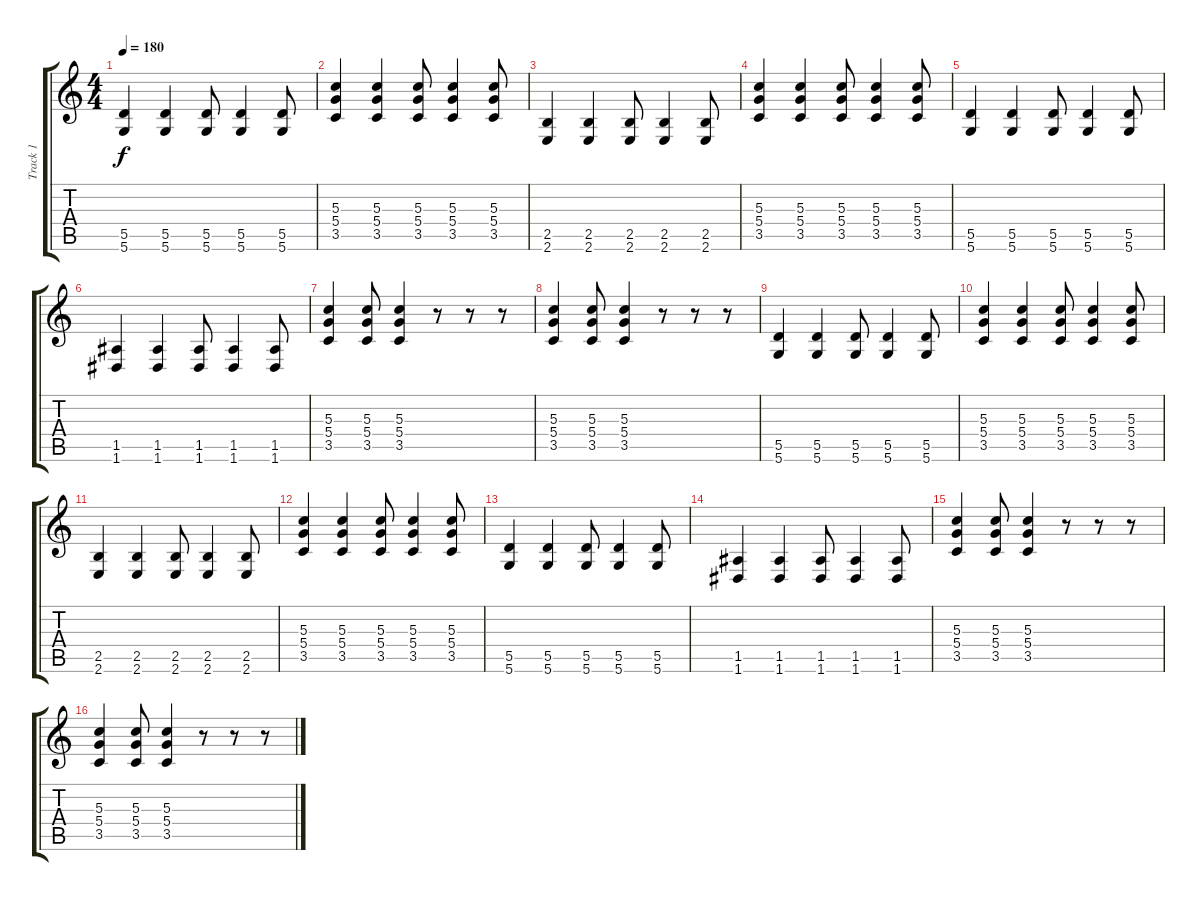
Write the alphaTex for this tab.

\track ("Track 1" "Track 1") {instrument distortionguitar}
\staff {score tabs}
\tuning (E4 B3 G3 D3 A2 D2) {hide}
\ts (4 4)
\tempo 180
\clef g2
\ks c
(5.5 5.6).4{dy f} (5.5 5.6).4 (5.5 5.6).8 (5.5 5.6).4 (5.5 5.6).8 |
(5.3 5.4 3.5).4 (5.3 5.4 3.5).4 (5.3 5.4 3.5).8 (5.3 5.4 3.5).4 (5.3 5.4 3.5).8 |
(2.5 2.6).4 (2.5 2.6).4 (2.5 2.6).8 (2.5 2.6).4 (2.5 2.6).8 |
(5.3 5.4 3.5).4 (5.3 5.4 3.5).4 (5.3 5.4 3.5).8 (5.3 5.4 3.5).4 (5.3 5.4 3.5).8 |
(5.5 5.6).4 (5.5 5.6).4 (5.5 5.6).8 (5.5 5.6).4 (5.5 5.6).8 |
(1.5 1.6).4 (1.5 1.6).4 (1.5 1.6).8 (1.5 1.6).4 (1.5 1.6).8 |
(5.3 5.4 3.5).4 (5.3 5.4 3.5).8 (5.3 5.4 3.5).4 r.8 r.8 r.8 |
(5.3 5.4 3.5).4 (5.3 5.4 3.5).8 (5.3 5.4 3.5).4 r.8 r.8 r.8 |
(5.5 5.6).4 (5.5 5.6).4 (5.5 5.6).8 (5.5 5.6).4 (5.5 5.6).8 |
(5.3 5.4 3.5).4 (5.3 5.4 3.5).4 (5.3 5.4 3.5).8 (5.3 5.4 3.5).4 (5.3 5.4 3.5).8 |
(2.5 2.6).4 (2.5 2.6).4 (2.5 2.6).8 (2.5 2.6).4 (2.5 2.6).8 |
(5.3 5.4 3.5).4 (5.3 5.4 3.5).4 (5.3 5.4 3.5).8 (5.3 5.4 3.5).4 (5.3 5.4 3.5).8 |
(5.5 5.6).4 (5.5 5.6).4 (5.5 5.6).8 (5.5 5.6).4 (5.5 5.6).8 |
(1.5 1.6).4 (1.5 1.6).4 (1.5 1.6).8 (1.5 1.6).4 (1.5 1.6).8 |
(5.3 5.4 3.5).4 (5.3 5.4 3.5).8 (5.3 5.4 3.5).4 r.8 r.8 r.8 |
(5.3 5.4 3.5).4 (5.3 5.4 3.5).8 (5.3 5.4 3.5).4 r.8 r.8 r.8
